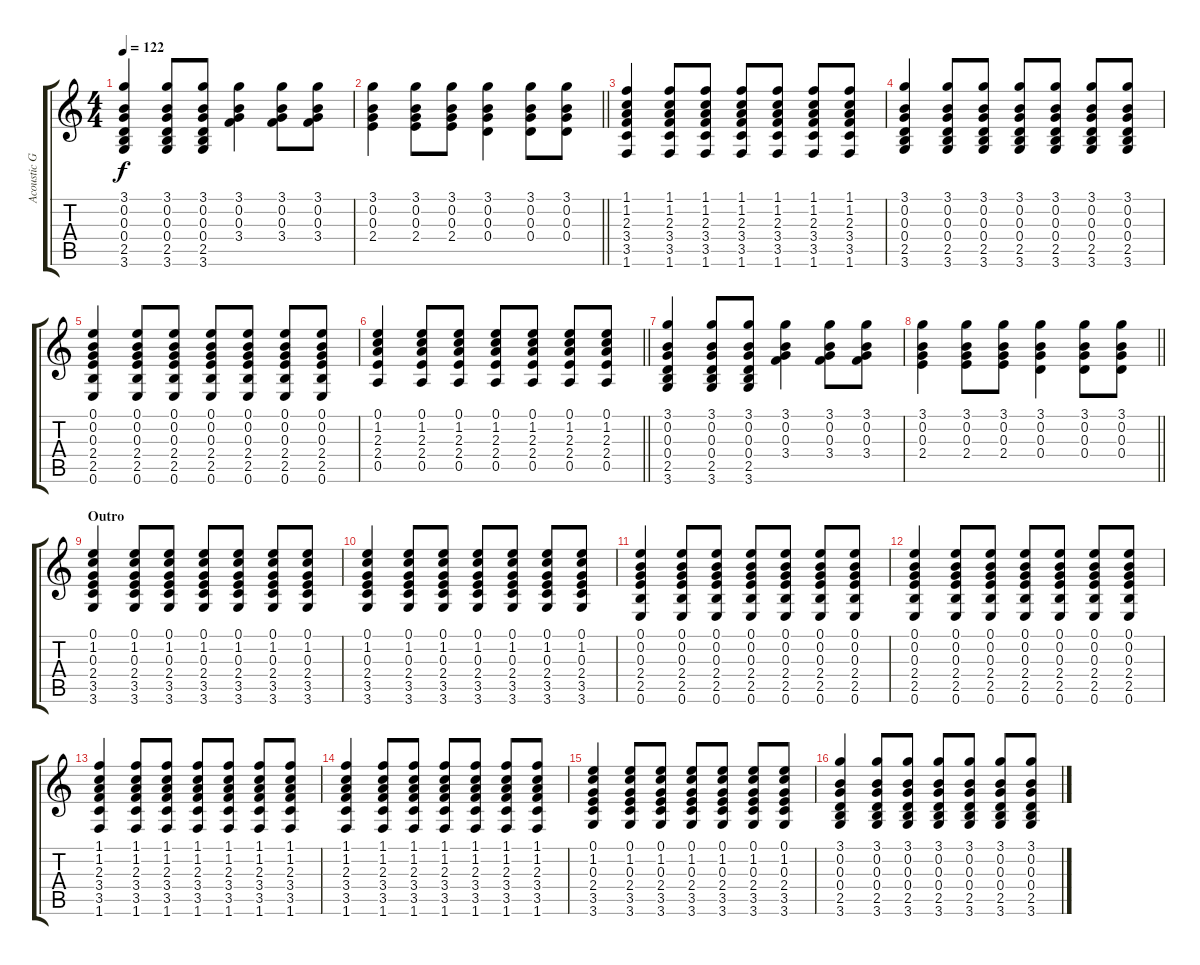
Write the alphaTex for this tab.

\track ("Acoustic Guitar" "Acoustic G") {instrument acousticguitarsteel}
\staff {score tabs}
\tuning (E4 B3 G3 D3 A2 E2) {hide}
\ts (4 4)
\tempo 122
\clef g2
\ks c
(3.1 0.2 0.3 0.4 2.5 3.6).4{dy f} (3.1 0.2 0.3 0.4 2.5 3.6).8 (3.1 0.2 0.3 0.4 2.5 3.6).8 (3.1 0.2 0.3 3.4).4 (3.1 0.2 0.3 3.4).8 (3.1 0.2 0.3 3.4).8 |
\barLineRight lightlight
(3.1 0.2 0.3 2.4).4 (3.1 0.2 0.3 2.4).8 (3.1 0.2 0.3 2.4).8 (3.1 0.2 0.3 0.4).4 (3.1 0.2 0.3 0.4).8 (3.1 0.2 0.3 0.4).8 |
(1.1 1.2 2.3 3.4 3.5 1.6).4 (1.1 1.2 2.3 3.4 3.5 1.6).8 (1.1 1.2 2.3 3.4 3.5 1.6).8 (1.1 1.2 2.3 3.4 3.5 1.6).8 (1.1 1.2 2.3 3.4 3.5 1.6).8 (1.1 1.2 2.3 3.4 3.5 1.6).8 (1.1 1.2 2.3 3.4 3.5 1.6).8 |
(3.1 0.2 0.3 0.4 2.5 3.6).4 (3.1 0.2 0.3 0.4 2.5 3.6).8 (3.1 0.2 0.3 0.4 2.5 3.6).8 (3.1 0.2 0.3 0.4 2.5 3.6).8 (3.1 0.2 0.3 0.4 2.5 3.6).8 (3.1 0.2 0.3 0.4 2.5 3.6).8 (3.1 0.2 0.3 0.4 2.5 3.6).8 |
(0.1 0.2 0.3 2.4 2.5 0.6).4 (0.1 0.2 0.3 2.4 2.5 0.6).8 (0.1 0.2 0.3 2.4 2.5 0.6).8 (0.1 0.2 0.3 2.4 2.5 0.6).8 (0.1 0.2 0.3 2.4 2.5 0.6).8 (0.1 0.2 0.3 2.4 2.5 0.6).8 (0.1 0.2 0.3 2.4 2.5 0.6).8 |
\barLineRight lightlight
(0.1 1.2 2.3 2.4 0.5).4 (0.1 1.2 2.3 2.4 0.5).8 (0.1 1.2 2.3 2.4 0.5).8 (0.1 1.2 2.3 2.4 0.5).8 (0.1 1.2 2.3 2.4 0.5).8 (0.1 1.2 2.3 2.4 0.5).8 (0.1 1.2 2.3 2.4 0.5).8 |
(3.1 0.2 0.3 0.4 2.5 3.6).4 (3.1 0.2 0.3 0.4 2.5 3.6).8 (3.1 0.2 0.3 0.4 2.5 3.6).8 (3.1 0.2 0.3 3.4).4 (3.1 0.2 0.3 3.4).8 (3.1 0.2 0.3 3.4).8 |
\barLineRight lightlight
(3.1 0.2 0.3 2.4).4 (3.1 0.2 0.3 2.4).8 (3.1 0.2 0.3 2.4).8 (3.1 0.2 0.3 0.4).4 (3.1 0.2 0.3 0.4).8 (3.1 0.2 0.3 0.4).8 |
\section ("" "Outro")
(0.1 1.2 0.3 2.4 3.5 3.6).4 (0.1 1.2 0.3 2.4 3.5 3.6).8 (0.1 1.2 0.3 2.4 3.5 3.6).8 (0.1 1.2 0.3 2.4 3.5 3.6).8 (0.1 1.2 0.3 2.4 3.5 3.6).8 (0.1 1.2 0.3 2.4 3.5 3.6).8 (0.1 1.2 0.3 2.4 3.5 3.6).8 |
(0.1 1.2 0.3 2.4 3.5 3.6).4 (0.1 1.2 0.3 2.4 3.5 3.6).8 (0.1 1.2 0.3 2.4 3.5 3.6).8 (0.1 1.2 0.3 2.4 3.5 3.6).8 (0.1 1.2 0.3 2.4 3.5 3.6).8 (0.1 1.2 0.3 2.4 3.5 3.6).8 (0.1 1.2 0.3 2.4 3.5 3.6).8 |
(0.1 0.2 0.3 2.4 2.5 0.6).4 (0.1 0.2 0.3 2.4 2.5 0.6).8 (0.1 0.2 0.3 2.4 2.5 0.6).8 (0.1 0.2 0.3 2.4 2.5 0.6).8 (0.1 0.2 0.3 2.4 2.5 0.6).8 (0.1 0.2 0.3 2.4 2.5 0.6).8 (0.1 0.2 0.3 2.4 2.5 0.6).8 |
(0.1 0.2 0.3 2.4 2.5 0.6).4 (0.1 0.2 0.3 2.4 2.5 0.6).8 (0.1 0.2 0.3 2.4 2.5 0.6).8 (0.1 0.2 0.3 2.4 2.5 0.6).8 (0.1 0.2 0.3 2.4 2.5 0.6).8 (0.1 0.2 0.3 2.4 2.5 0.6).8 (0.1 0.2 0.3 2.4 2.5 0.6).8 |
(1.1 1.2 2.3 3.4 3.5 1.6).4 (1.1 1.2 2.3 3.4 3.5 1.6).8 (1.1 1.2 2.3 3.4 3.5 1.6).8 (1.1 1.2 2.3 3.4 3.5 1.6).8 (1.1 1.2 2.3 3.4 3.5 1.6).8 (1.1 1.2 2.3 3.4 3.5 1.6).8 (1.1 1.2 2.3 3.4 3.5 1.6).8 |
(1.1 1.2 2.3 3.4 3.5 1.6).4 (1.1 1.2 2.3 3.4 3.5 1.6).8 (1.1 1.2 2.3 3.4 3.5 1.6).8 (1.1 1.2 2.3 3.4 3.5 1.6).8 (1.1 1.2 2.3 3.4 3.5 1.6).8 (1.1 1.2 2.3 3.4 3.5 1.6).8 (1.1 1.2 2.3 3.4 3.5 1.6).8 |
(0.1 1.2 0.3 2.4 3.5 3.6).4 (0.1 1.2 0.3 2.4 3.5 3.6).8 (0.1 1.2 0.3 2.4 3.5 3.6).8 (0.1 1.2 0.3 2.4 3.5 3.6).8 (0.1 1.2 0.3 2.4 3.5 3.6).8 (0.1 1.2 0.3 2.4 3.5 3.6).8 (0.1 1.2 0.3 2.4 3.5 3.6).8 |
(3.1 0.2 0.3 0.4 2.5 3.6).4 (3.1 0.2 0.3 0.4 2.5 3.6).8 (3.1 0.2 0.3 0.4 2.5 3.6).8 (3.1 0.2 0.3 0.4 2.5 3.6).8 (3.1 0.2 0.3 0.4 2.5 3.6).8 (3.1 0.2 0.3 0.4 2.5 3.6).8 (3.1 0.2 0.3 0.4 2.5 3.6).8
